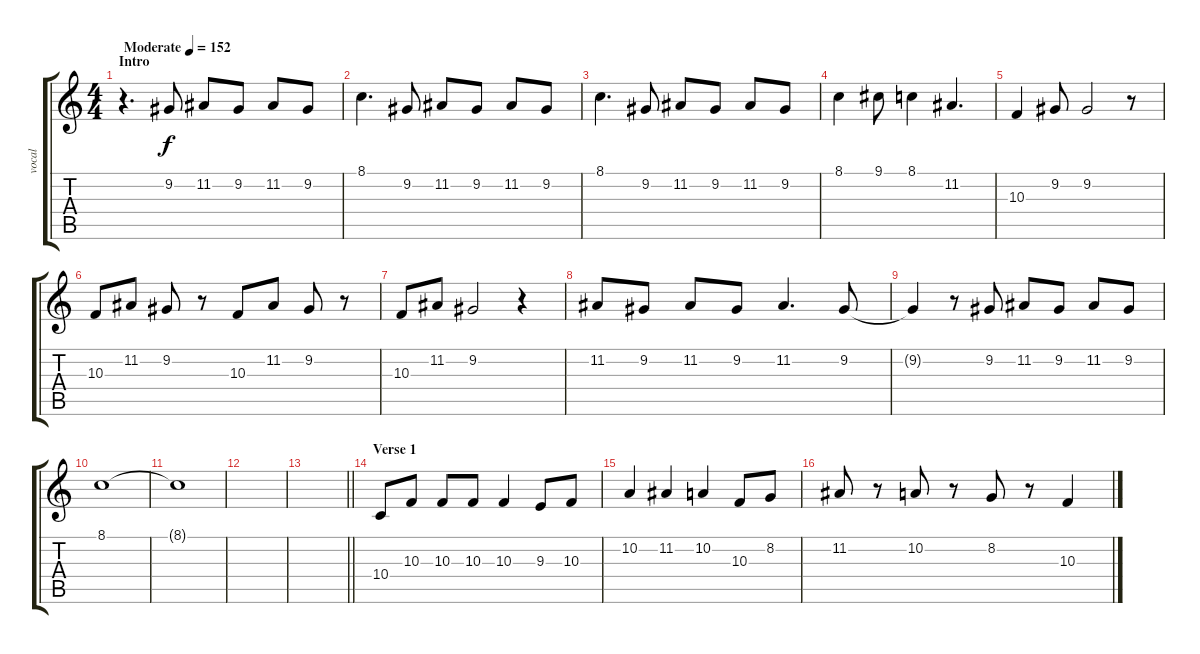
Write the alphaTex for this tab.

\track ("vocal" "vocal") {instrument lead1square}
\staff {score tabs}
\tuning (E4 B3 G3 D3 A2 E2) {hide}
\ts (4 4)
\section ("" "Intro")
\tempo (152 "Moderate")
\clef g2
\ks c
r.4{d dy f instrument lead1square} 9.2.8 11.2.8 9.2.8 11.2.8 9.2.8 |
8.1.4{d} 9.2.8 11.2.8 9.2.8 11.2.8 9.2.8 |
8.1.4{d} 9.2.8 11.2.8 9.2.8 11.2.8 9.2.8 |
8.1.4 9.1.8 8.1.4 11.2.4{d} |
10.3.4 9.2.8 9.2.2 r.8 |
10.3.8 11.2.8 9.2.8 r.8 10.3.8 11.2.8 9.2.8 r.8 |
10.3.8 11.2.8 9.2.2 r.4 |
11.2.8 9.2.8 11.2.8 9.2.8 11.2.4{d} 9.2.8 |
9.2{t}.4 r.8 9.2.8 11.2.8 9.2.8 11.2.8 9.2.8 |
8.1.1 |
8.1{t}.1 |
|
\barLineRight lightlight
|
\section ("" "Verse 1")
10.4.8 10.3.8 10.3.8 10.3.8 10.3.4 9.3.8 10.3.8 |
10.2.4 11.2.4 10.2.4 10.3.8 8.2.8 |
11.2.8 r.8 10.2.8 r.8 8.2.8 r.8 10.3.4
